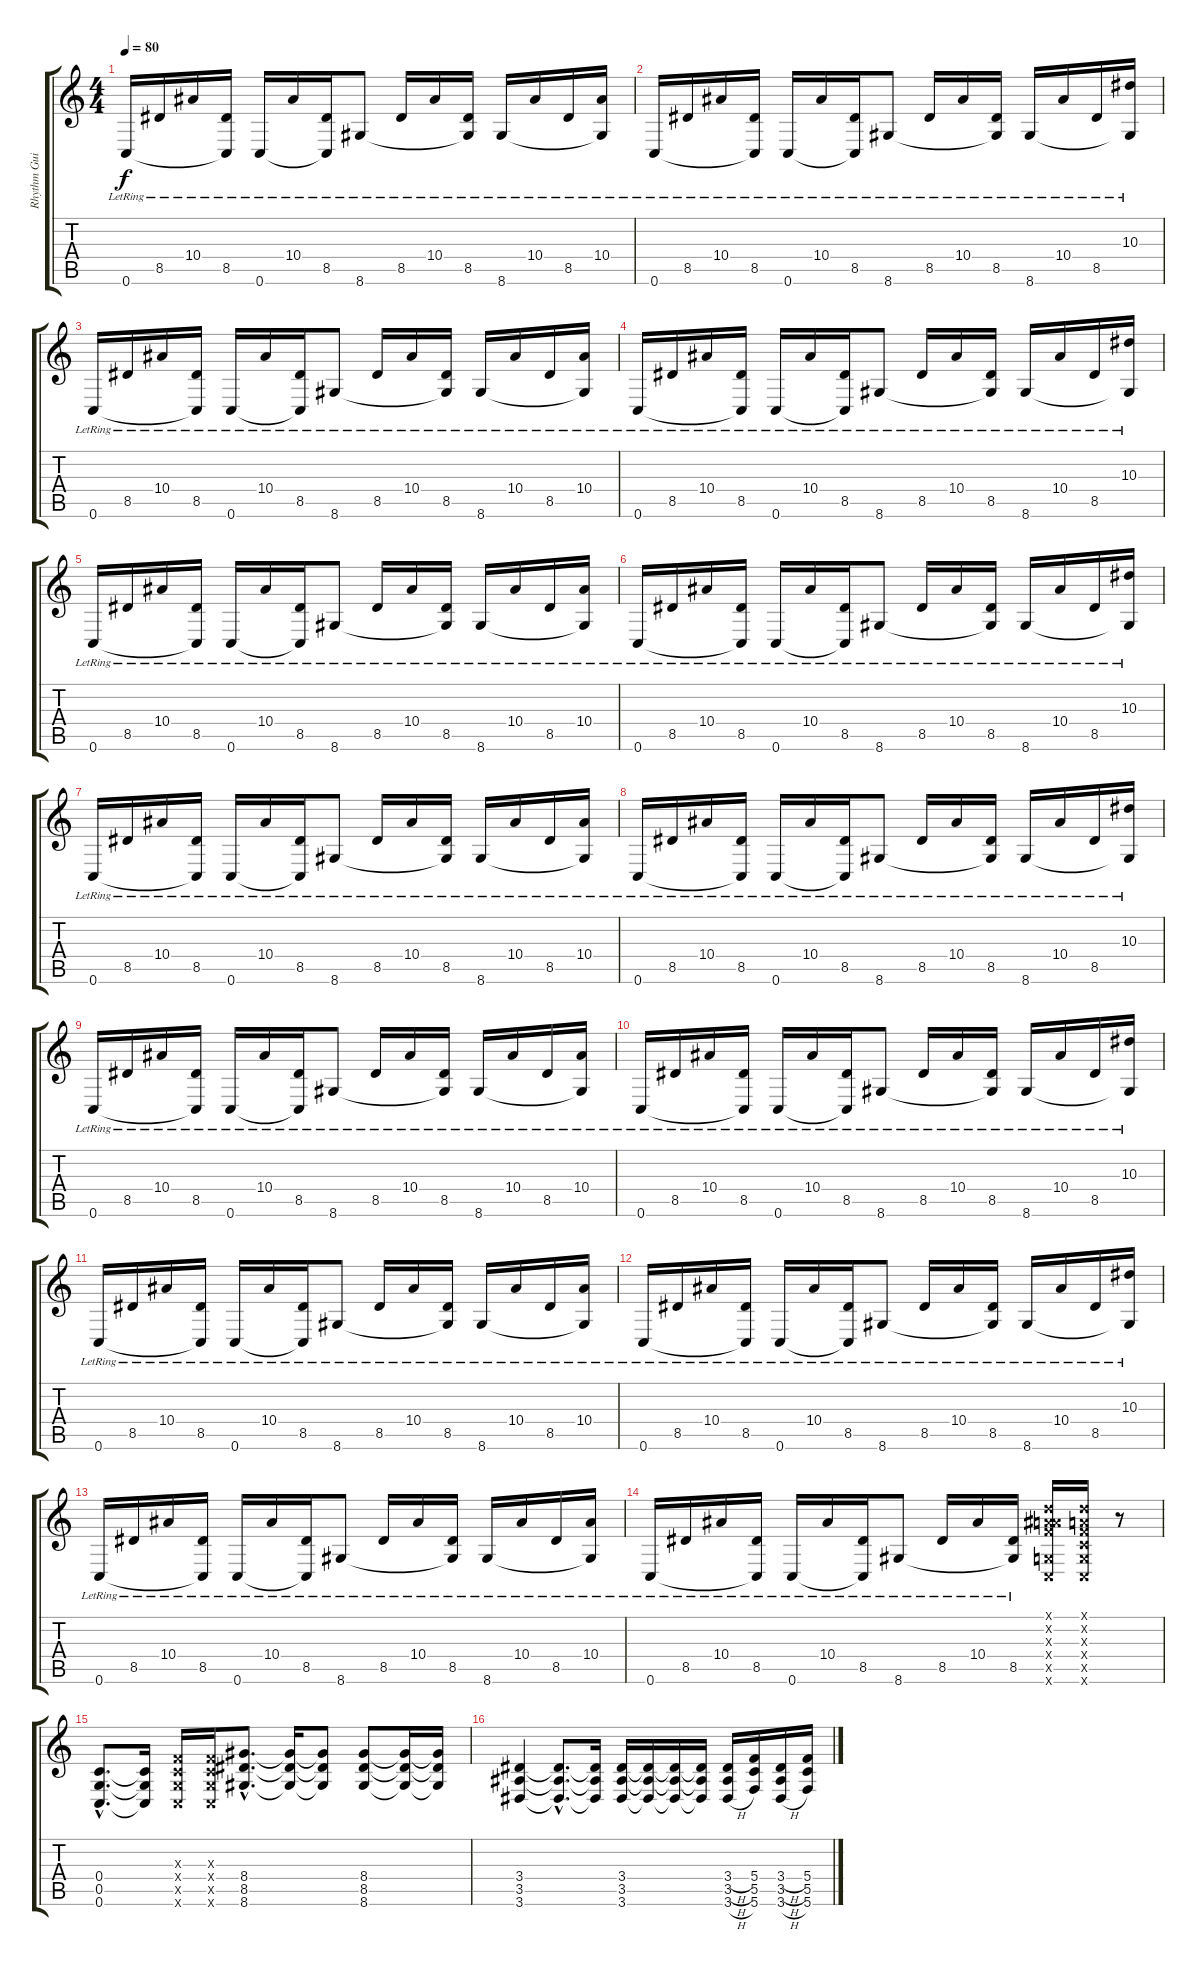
\track ("Rhythm Guitar" "Rhythm Gui") {instrument overdrivenguitar}
\staff {score tabs}
\tuning (D4 A3 F3 C3 G2 C2) {hide}
\ts (4 4)
\tempo 80
\clef g2
\ks c
0.6{lr}.16{dy f instrument electricguitarclean} 8.5{lr}.16 10.4{lr}.16 (8.5{lr} 0.6{t}).16 0.6{lr}.16 10.4{lr}.16 (8.5{lr} 0.6{t}).16 8.6{lr}.8 8.5{lr}.16 10.4{lr}.16 (8.5{lr} 8.6{t}).16 8.6{lr}.16 10.4{lr}.16 8.5{lr}.16 (10.4{lr} 8.6{t}).16 |
0.6{lr}.16{txt ""} 8.5{lr}.16 10.4{lr}.16 (8.5{lr} 0.6{t}).16 0.6{lr}.16 10.4{lr}.16 (8.5{lr} 0.6{t}).16 8.6{lr}.8 8.5{lr}.16 10.4{lr}.16 (8.5{lr} 8.6{t}).16 8.6{lr}.16 10.4{lr}.16 8.5{lr}.16 (10.3{lr} 8.6{t}).16 |
0.6{lr}.16 8.5{lr}.16 10.4{lr}.16 (8.5{lr} 0.6{t}).16 0.6{lr}.16 10.4{lr}.16 (8.5{lr} 0.6{t}).16 8.6{lr}.8 8.5{lr}.16 10.4{lr}.16 (8.5{lr} 8.6{t}).16 8.6{lr}.16 10.4{lr}.16 8.5{lr}.16 (10.4{lr} 8.6{t}).16 |
0.6{lr}.16 8.5{lr}.16 10.4{lr}.16 (8.5{lr} 0.6{t}).16 0.6{lr}.16 10.4{lr}.16 (8.5{lr} 0.6{t}).16 8.6{lr}.8 8.5{lr}.16 10.4{lr}.16 (8.5{lr} 8.6{t}).16 8.6{lr}.16 10.4{lr}.16 8.5{lr}.16 (10.3{lr} 8.6{t}).16 |
0.6{lr}.16 8.5{lr}.16 10.4{lr}.16 (8.5{lr} 0.6{t}).16 0.6{lr}.16 10.4{lr}.16 (8.5{lr} 0.6{t}).16 8.6{lr}.8 8.5{lr}.16 10.4{lr}.16 (8.5{lr} 8.6{t}).16 8.6{lr}.16 10.4{lr}.16 8.5{lr}.16 (10.4{lr} 8.6{t}).16 |
0.6{lr}.16 8.5{lr}.16 10.4{lr}.16 (8.5{lr} 0.6{t}).16 0.6{lr}.16 10.4{lr}.16 (8.5{lr} 0.6{t}).16 8.6{lr}.8 8.5{lr}.16 10.4{lr}.16 (8.5{lr} 8.6{t}).16 8.6{lr}.16 10.4{lr}.16 8.5{lr}.16 (10.3{lr} 8.6{t}).16 |
0.6{lr}.16 8.5{lr}.16 10.4{lr}.16 (8.5{lr} 0.6{t}).16 0.6{lr}.16 10.4{lr}.16 (8.5{lr} 0.6{t}).16 8.6{lr}.8 8.5{lr}.16 10.4{lr}.16 (8.5{lr} 8.6{t}).16 8.6{lr}.16 10.4{lr}.16 8.5{lr}.16 (10.4{lr} 8.6{t}).16 |
0.6{lr}.16 8.5{lr}.16 10.4{lr}.16 (8.5{lr} 0.6{t}).16 0.6{lr}.16 10.4{lr}.16 (8.5{lr} 0.6{t}).16 8.6{lr}.8 8.5{lr}.16 10.4{lr}.16 (8.5{lr} 8.6{t}).16 8.6{lr}.16 10.4{lr}.16 8.5{lr}.16 (10.3{lr} 8.6{t}).16 |
0.6{lr}.16 8.5{lr}.16 10.4{lr}.16 (8.5{lr} 0.6{t}).16 0.6{lr}.16 10.4{lr}.16 (8.5{lr} 0.6{t}).16 8.6{lr}.8 8.5{lr}.16 10.4{lr}.16 (8.5{lr} 8.6{t}).16 8.6{lr}.16 10.4{lr}.16 8.5{lr}.16 (10.4{lr} 8.6{t}).16 |
0.6{lr}.16 8.5{lr}.16 10.4{lr}.16 (8.5{lr} 0.6{t}).16 0.6{lr}.16 10.4{lr}.16 (8.5{lr} 0.6{t}).16 8.6{lr}.8 8.5{lr}.16 10.4{lr}.16 (8.5{lr} 8.6{t}).16 8.6{lr}.16 10.4{lr}.16 8.5{lr}.16 (10.3{lr} 8.6{t}).16 |
0.6{lr}.16 8.5{lr}.16 10.4{lr}.16 (8.5{lr} 0.6{t}).16 0.6{lr}.16 10.4{lr}.16 (8.5{lr} 0.6{t}).16 8.6{lr}.8 8.5{lr}.16 10.4{lr}.16 (8.5{lr} 8.6{t}).16 8.6{lr}.16 10.4{lr}.16 8.5{lr}.16 (10.4{lr} 8.6{t}).16 |
0.6{lr}.16 8.5{lr}.16 10.4{lr}.16 (8.5{lr} 0.6{t}).16 0.6{lr}.16 10.4{lr}.16 (8.5{lr} 0.6{t}).16 8.6{lr}.8 8.5{lr}.16 10.4{lr}.16 (8.5{lr} 8.6{t}).16 8.6{lr}.16 10.4{lr}.16 8.5{lr}.16 (10.3{lr} 8.6{t}).16 |
0.6{lr}.16 8.5{lr}.16 10.4{lr}.16 (8.5{lr} 0.6{t}).16 0.6{lr}.16 10.4{lr}.16 (8.5{lr} 0.6{t}).16 8.6{lr}.8 8.5{lr}.16 10.4{lr}.16 (8.5{lr} 8.6{t}).16 8.6{lr}.16 10.4{lr}.16 8.5{lr}.16 (10.4{lr} 8.6{t}).16 |
0.6{lr}.16 8.5{lr}.16 10.4{lr}.16 (8.5{lr} 0.6{t}).16 0.6{lr}.16 10.4{lr}.16 (8.5{lr} 0.6{t}).16 8.6{lr}.8 8.5{lr}.16 10.4{lr}.16 (8.5{lr} 8.6{t}).16 (0.1{x} 0.2{x} 0.3{x} 10.4{x} 0.5{x} 0.6{x}).16{instrument overdrivenguitar} (0.1{x} 0.2{x} 0.3{x} 0.4{x} 0.5{x} 0.6{x}).16 r.8 |
(0.4{hac} 0.5{hac} 0.6{hac}).8{d} (0.4{t} 0.5{t} 0.6{t}).16 (0.3{x} 0.4{x} 0.5{x} 0.6{x}).16 (0.3{x} 0.4{x} 0.5{x} 0.6{x}).16 (8.4{hac} 8.5{hac} 8.6{hac}).8{d} (8.4{t} 8.5{t} 8.6{t}).16 (8.4{t} 8.5{t} 8.6{t}).8 (8.4 8.5 8.6).8 (8.4{t} 8.5{t} 8.6{t}).16 (8.4{t} 8.5{t} 8.6{t}).16 |
(3.4 3.5 3.6).4 (3.4{hac t} 3.5{hac t} 3.6{hac t}).8{d} (3.4{t} 3.5{t} 3.6{t}).16 (3.4 3.5 3.6).16 (3.4{t} 3.5{t} 3.6{t}).16 (3.4{t} 3.5{t} 3.6{t}).16 (3.4{t} 3.5{t} 3.6{t}).16 (3.4{h} 3.5{h} 3.6{h}).16 (5.4 5.5 5.6).16 (3.4{h} 3.5{h} 3.6{h}).16 (5.4 5.5 5.6).16
